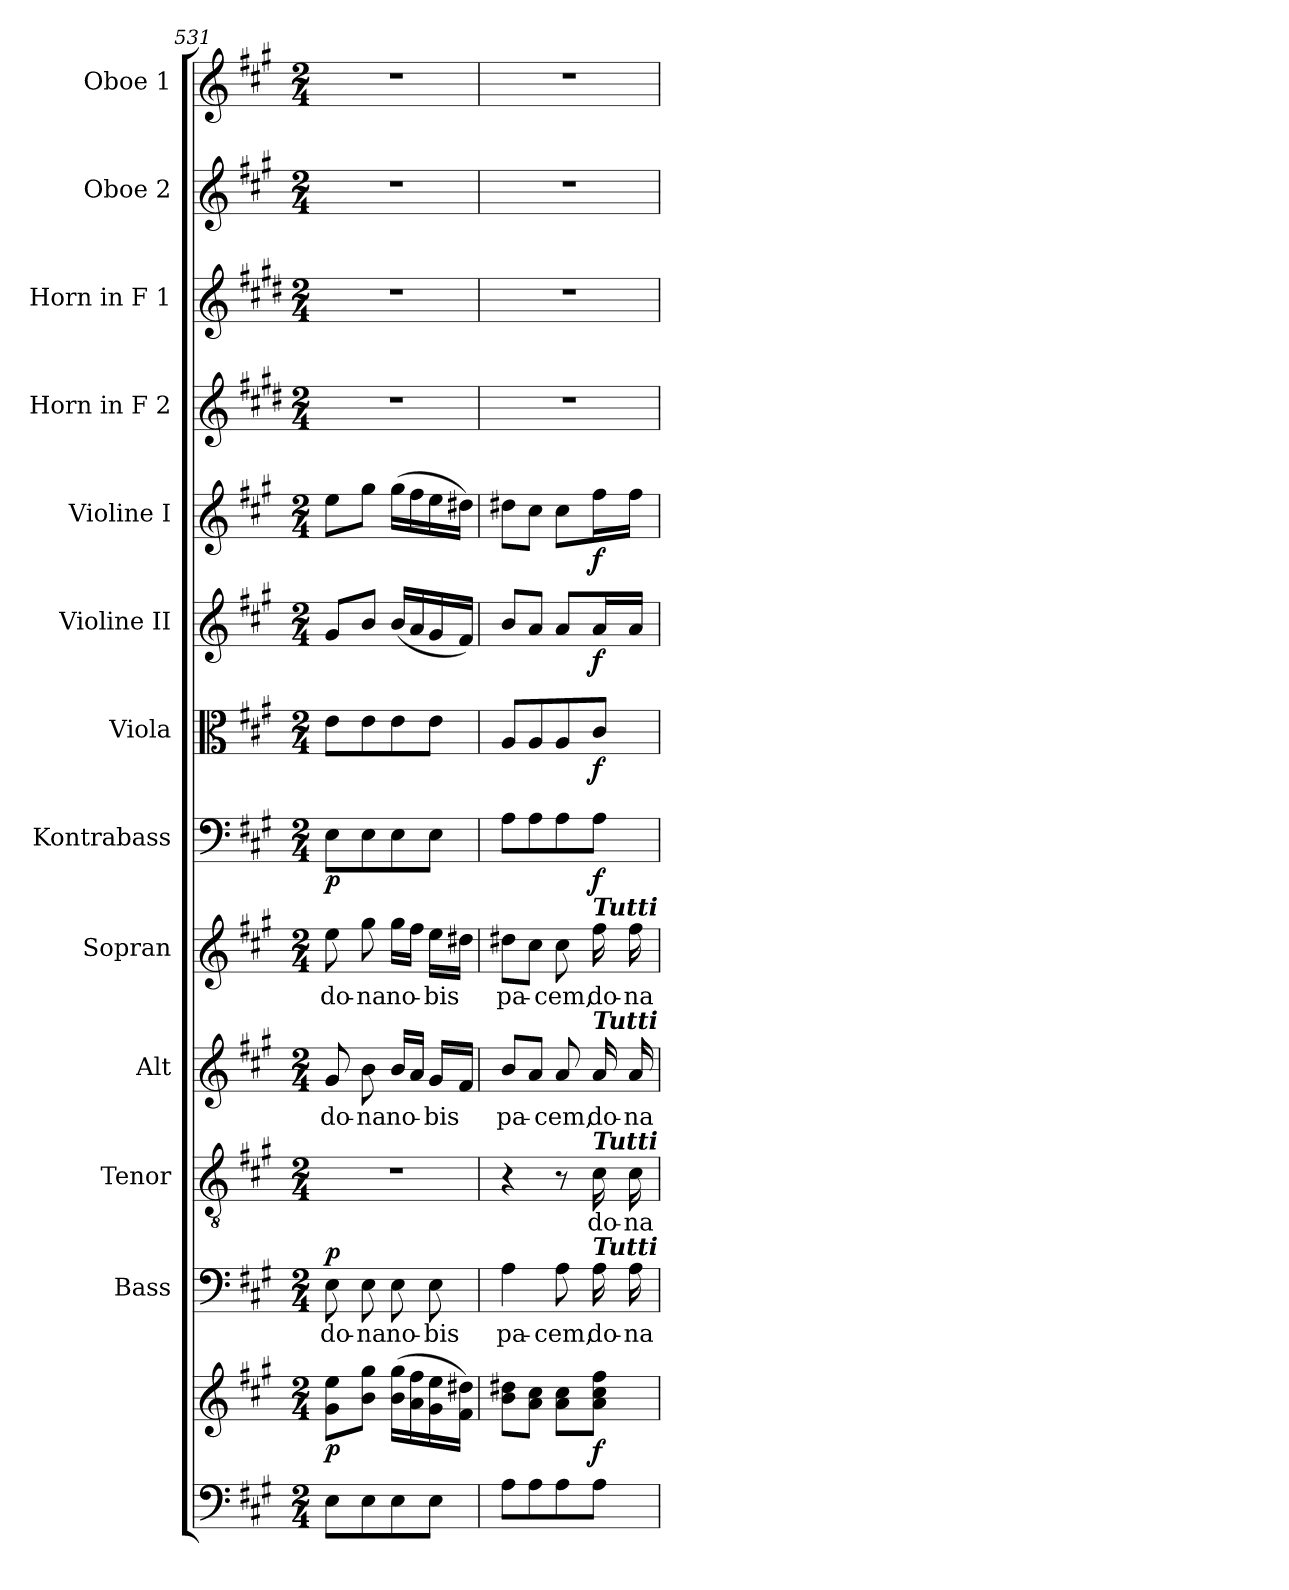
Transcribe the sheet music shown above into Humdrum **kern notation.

**kern	**kern	**dynam	**kern	**text	**dynam	**kern	**text	**kern	**text	**kern	**text	**kern	**dynam	**kern	**dynam	**kern	**dynam	**kern	**dynam	**kern	**kern	**kern	**kern
*part13	*part13	*part13	*part12	*part12	*part12	*part11	*part11	*part10	*part10	*part9	*part9	*part8	*part8	*part7	*part7	*part6	*part6	*part5	*part5	*part4	*part3	*part2	*part1
*staff14	*staff13	*staff13/14	*staff12	*staff12	*staff12	*staff11	*staff11	*staff10	*staff10	*staff9	*staff9	*staff8	*staff8	*staff7	*staff7	*staff6	*staff6	*staff5	*staff5	*staff4	*staff3	*staff2	*staff1
*	*	*	*I"Bass	*	*	*I"Tenor	*	*I"Alt	*	*I"Sopran	*	*I"Kontrabass	*	*I"Viola	*	*I"Violine II	*	*I"Violine I	*	*I"Horn in F 2	*I"Horn in F 1	*I"Oboe 2	*I"Oboe 1
*	*	*	*I'B.	*	*	*I'T.	*	*I'A.	*	*I'S.	*	*I'Kb.	*	*I'Vla.	*	*I'Vl. II	*	*I'Vl. I	*	*	*	*I'Ob.. 2	*I'Ob. 1
*clefF4	*clefG2	*	*clefF4	*	*	*clefGv2	*	*clefG2	*	*clefG2	*	*clefF4	*	*clefC3	*	*clefG2	*	*clefG2	*	*clefG2	*clefG2	*clefG2	*clefG2
*	*	*	*	*	*	*	*	*	*	*	*	*ITrd7c12	*	*	*	*	*	*	*	*ITrd4c7	*ITrd4c7	*	*
*k[f#c#g#]	*k[f#c#g#]	*	*k[f#c#g#]	*	*	*k[f#c#g#]	*	*k[f#c#g#]	*	*k[f#c#g#]	*	*k[f#c#g#]	*	*k[f#c#g#]	*	*k[f#c#g#]	*	*k[f#c#g#]	*	*k[f#c#g#]	*k[f#c#g#]	*k[f#c#g#]	*k[f#c#g#]
*A:	*A:	*	*A:	*	*	*A:	*	*A:	*	*A:	*	*A:	*	*A:	*	*A:	*	*A:	*	*A:	*A:	*A:	*A:
*M2/4	*M2/4	*	*M2/4	*	*	*M2/4	*	*M2/4	*	*M2/4	*	*M2/4	*	*M2/4	*	*M2/4	*	*M2/4	*	*M2/4	*M2/4	*M2/4	*M2/4
=531	=531	=531	=531	=531	=531	=531	=531	=531	=531	=531	=531	=531	=531	=531	=531	=531	=531	=531	=531	=531	=531	=531	=531
!	!	!LO:DY:b	!	!LO:LY:b	!LO:DY:a	!	!	!	!LO:LY:b	!	!LO:LY:b	!	!LO:DY:b	!	!	!	!	!	!	!	!	!	!
8E\L	8g#\ 8ee\L	p	8E\	do-	p	2r	.	8g#/	do-	8ee\	do-	8EE\L	p	8e\L	.	8g#/L	.	8ee\L	.	2r	2r	2r	2r
!	!	!	!	!LO:LY:b	!	!	!	!	!LO:LY:b	!	!LO:LY:b	!	!	!	!	!	!	!	!	!	!	!	!
8E\	8b\ 8gg#\J	.	8E\	-na	.	.	.	8b\	-na	8gg#\	-na	8EE\	.	8e\	.	8b/J	.	8gg#\J	.	.	.	.	.
!	!	!	!	!LO:LY:b	!	!	!	!	!LO:LY:b	!	!LO:LY:b	!	!	!	!	!	!	!	!	!	!	!	!
8E\	(>16b\ 16gg#\LL	.	8E\	no-	.	.	.	16b/LL	no-	16gg#\LL	no-	8EE\	.	8e\	.	(<16b/LL	.	(>16gg#\LL	.	.	.	.	.
.	16a\ 16ff#\	.	.	.	.	.	.	16a/JJ	.	16ff#\JJ	.	.	.	.	.	16a/	.	16ff#\	.	.	.	.	.
!	!	!	!	!LO:LY:b	!	!	!	!	!LO:LY:b	!	!LO:LY:b	!	!	!	!	!	!	!	!	!	!	!	!
8E\J	16g#\ 16ee\	.	8E\	-bis	.	.	.	16g#/LL	-bis	16ee\LL	-bis	8EE\J	.	8e\J	.	16g#/	.	16ee\	.	.	.	.	.
.	16f#\ 16dd#X\JJ)	.	.	.	.	.	.	16f#/JJ	.	16dd#X\JJ	.	.	.	.	.	16f#/JJ)	.	16dd#X\JJ)	.	.	.	.	.
=532	=532	=532	=532	=532	=532	=532	=532	=532	=532	=532	=532	=532	=532	=532	=532	=532	=532	=532	=532	=532	=532	=532	=532
!	!	!	!	!LO:LY:b	!	!	!	!	!LO:LY:b	!	!LO:LY:b	!	!	!	!	!	!	!	!	!	!	!	!
8A\L	8b\ 8dd#X\L	.	4A\	pa-	.	4r	.	8b/L	pa-	8dd#X\L	pa-	8AA\L	.	8A/L	.	8b/L	.	8dd#X\L	.	2r	2r	2r	2r
8A\	8a\ 8cc#\J	.	.	.	.	.	.	8a/J	.	8cc#\J	.	8AA\	.	8A/	.	8a/J	.	8cc#\J	.	.	.	.	.
!	!	!	!	!LO:LY:b	!	!	!	!	!LO:LY:b	!	!LO:LY:b	!	!	!	!	!	!	!	!	!	!	!	!
8A\	8a\ 8cc#\L	.	8A\	-cem,	.	8r	.	8a/	-cem,	8cc#\	-cem,	8AA\	.	8A/	.	8a/L	.	8cc#\L	.	.	.	.	.
!	!	!	!	!	!	!	!	!	!	!LO:TX:a:Bi:t=Tutti	!	!	!	!	!	!	!	!	!	!	!	!	!
!	!	!	!	!	!	!	!	!LO:TX:a:Bi:t=Tutti	!	!	!	!	!	!	!	!	!	!	!	!	!	!	!
!	!	!	!	!	!	!LO:TX:a:Bi:t=Tutti	!	!	!	!	!	!	!	!	!	!	!	!	!	!	!	!	!
!	!	!	!LO:TX:a:Bi:t=Tutti	!	!	!	!	!	!	!	!	!	!	!	!	!	!	!	!	!	!	!	!
!	!	!LO:DY:b	!	!LO:LY:b	!	!	!LO:LY:b	!	!LO:LY:b	!	!LO:LY:b	!	!LO:DY:b	!	!LO:DY:b	!	!LO:DY:b	!	!LO:DY:b	!	!	!	!
8A\J	8a\ 8cc#\ 8ff#\J	f	16A\	do-	.	16c#\	do-	16a/	do-	16ff#\	do-	8AA\J	f	8c#/J	f	16a/L	f	16ff#\L	f	.	.	.	.
!	!	!	!	!LO:LY:b	!	!	!LO:LY:b	!	!LO:LY:b	!	!LO:LY:b	!	!	!	!	!	!	!	!	!	!	!	!
.	.	.	16A\	-na	.	16c#\	-na	16a/	-na	16ff#\	-na	.	.	.	.	16a/JJ	.	16ff#\JJ	.	.	.	.	.
=	=	=	=	=	=	=	=	=	=	=	=	=	=	=	=	=	=	=	=	=	=	=	=
*-	*-	*-	*-	*-	*-	*-	*-	*-	*-	*-	*-	*-	*-	*-	*-	*-	*-	*-	*-	*-	*-	*-	*-
